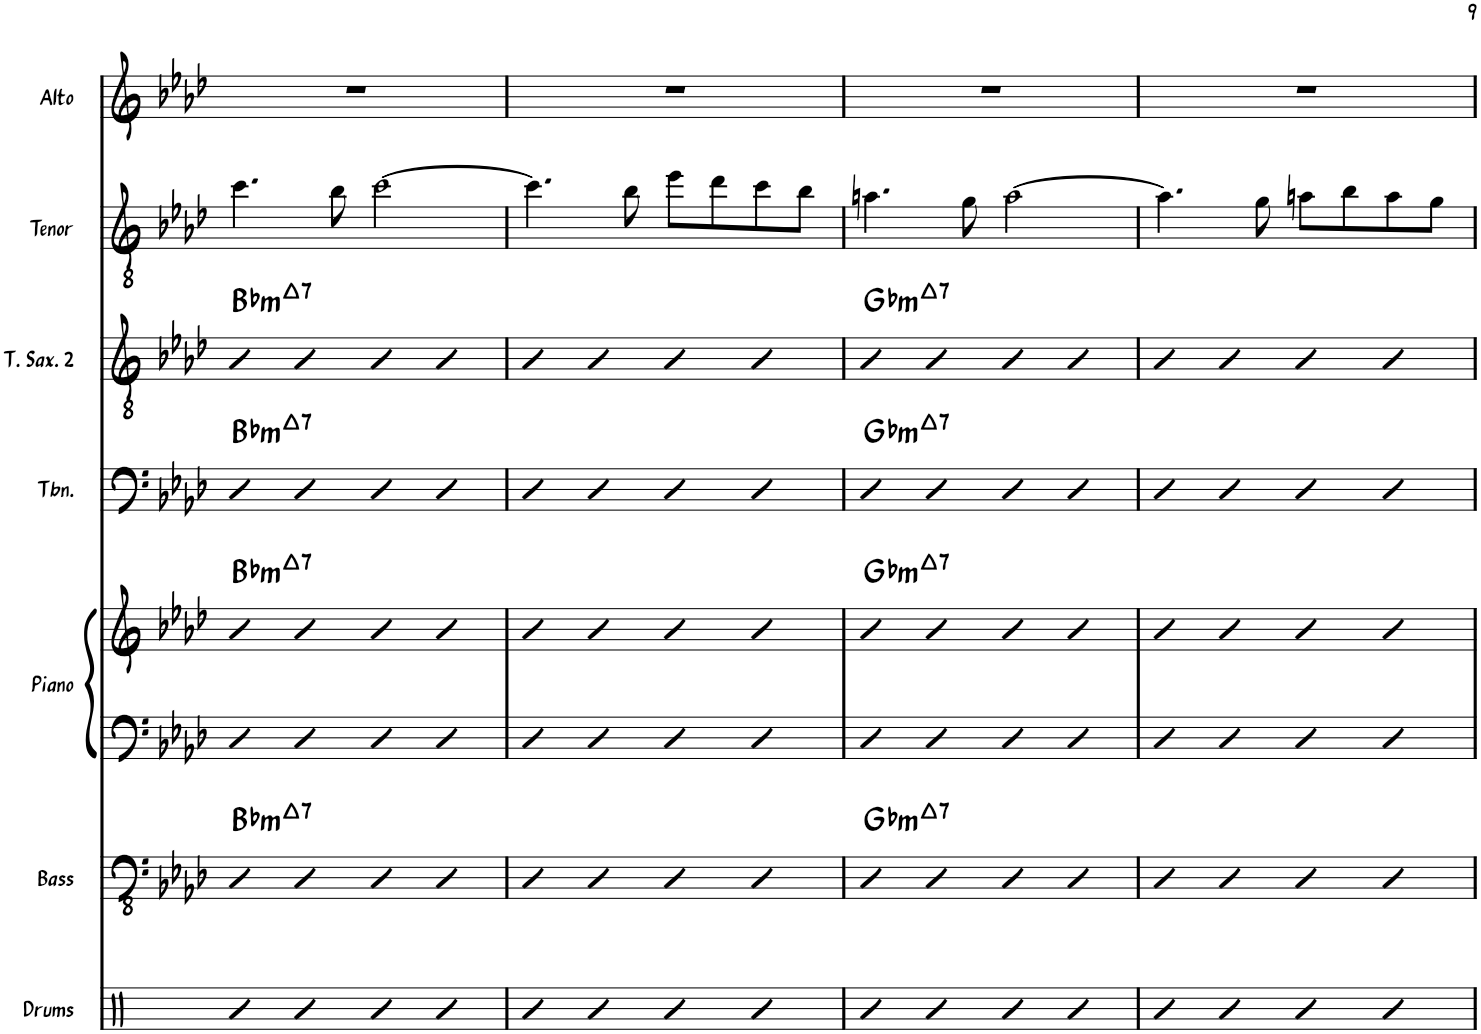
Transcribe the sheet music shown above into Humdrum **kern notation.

**kern	**kern	**harte	**kern	**kern	**harte	**kern	**harte	**kern	**harte	**kern	**kern
*part7	*part6	*part6	*part5	*part5	*part5	*part4	*part4	*part3	*part3	*part2	*part1
*staff8	*staff7	*	*staff6	*staff5	*	*staff4	*	*staff3	*	*staff2	*staff1
*I"Drums	*I"Bass	*	*I"Piano	*	*	*I"Trombone	*	*I"Tenor Saxophone 2	*	*I"Tenor Sax	*I"Alto Sax
*I'Drums	*I'Bass	*	*I'Piano	*	*	*I'Tbn.	*	*I'T. Sax. 2	*	*I'Tenor	*I'Alto
!!LO:PB:g=z
*clefX	*clefFv4	*	*clefF4	*clefG2	*	*clefF4	*	*clefGv2	*	*clefGv2	*clefG2
*	*	*	*	*	*	*	*	*Trd8c14	*	*Trd8c14	*Trd5c9
*k[]	*k[b-e-a-d-]	*	*k[b-e-a-d-]	*k[b-e-a-d-]	*	*k[b-e-a-d-]	*	*k[b-e-a-d-]	*	*k[b-e-a-d-]	*k[b-e-a-d-]
*M4/4	*M4/4	*	*M4/4	*M4/4	*	*M4/4	*	*M4/4	*	*M4/4	*M4/4
=32	=32	=32	=32	=32	=32	=32	=32	=32	=32	=32	=32
!	!	!LO:H:kt=mt7	!	!	!LO:H:kt=mt7	!	!LO:H:kt=mt7	!	!LO:H:kt=mt7	!	!
4R	4DD-	Bb:minmaj7	4D-	4b-	Bb:minmaj7	4D-	Bb:minmaj7	4B-	Bb:minmaj7	4.cc\	1r
4R	4DD-	.	4D-	4b-	.	4D-	.	4B-	.	.	.
.	.	.	.	.	.	.	.	.	.	8b-\	.
4R	4DD-	.	4D-	4b-	.	4D-	.	4B-	.	[2cc\	.
4R	4DD-	.	4D-	4b-	.	4D-	.	4B-	.	.	.
=33	=33	=33	=33	=33	=33	=33	=33	=33	=33	=33	=33
4R	4DD-	.	4D-	4b-	.	4D-	.	4B-	.	4.cc\]	1r
4R	4DD-	.	4D-	4b-	.	4D-	.	4B-	.	.	.
.	.	.	.	.	.	.	.	.	.	8b-\	.
4R	4DD-	.	4D-	4b-	.	4D-	.	4B-	.	8ee-\L	.
.	.	.	.	.	.	.	.	.	.	8dd-\	.
4R	4DD-	.	4D-	4b-	.	4D-	.	4B-	.	8cc\	.
.	.	.	.	.	.	.	.	.	.	8b-\J	.
=34	=34	=34	=34	=34	=34	=34	=34	=34	=34	=34	=34
!	!	!LO:H:kt=mt7	!	!	!LO:H:kt=mt7	!	!LO:H:kt=mt7	!	!LO:H:kt=mt7	!	!
4R	4DD-	Gb:minmaj7	4D-	4b-	Gb:minmaj7	4D-	Gb:minmaj7	4B-	Gb:minmaj7	4.an\	1r
4R	4DD-	.	4D-	4b-	.	4D-	.	4B-	.	.	.
.	.	.	.	.	.	.	.	.	.	8g\	.
4R	4DD-	.	4D-	4b-	.	4D-	.	4B-	.	[2a\	.
4R	4DD-	.	4D-	4b-	.	4D-	.	4B-	.	.	.
=35	=35	=35	=35	=35	=35	=35	=35	=35	=35	=35	=35
4R	4DD-	.	4D-	4b-	.	4D-	.	4B-	.	4.a\]	1r
4R	4DD-	.	4D-	4b-	.	4D-	.	4B-	.	.	.
.	.	.	.	.	.	.	.	.	.	8g\	.
4R	4DD-	.	4D-	4b-	.	4D-	.	4B-	.	8an\L	.
.	.	.	.	.	.	.	.	.	.	8b-\	.
4R	4DD-	.	4D-	4b-	.	4D-	.	4B-	.	8a\	.
.	.	.	.	.	.	.	.	.	.	8g\J	.
=	=	=	=	=	=	=	=	=	=	=	=
*-	*-	*-	*-	*-	*-	*-	*-	*-	*-	*-	*-
